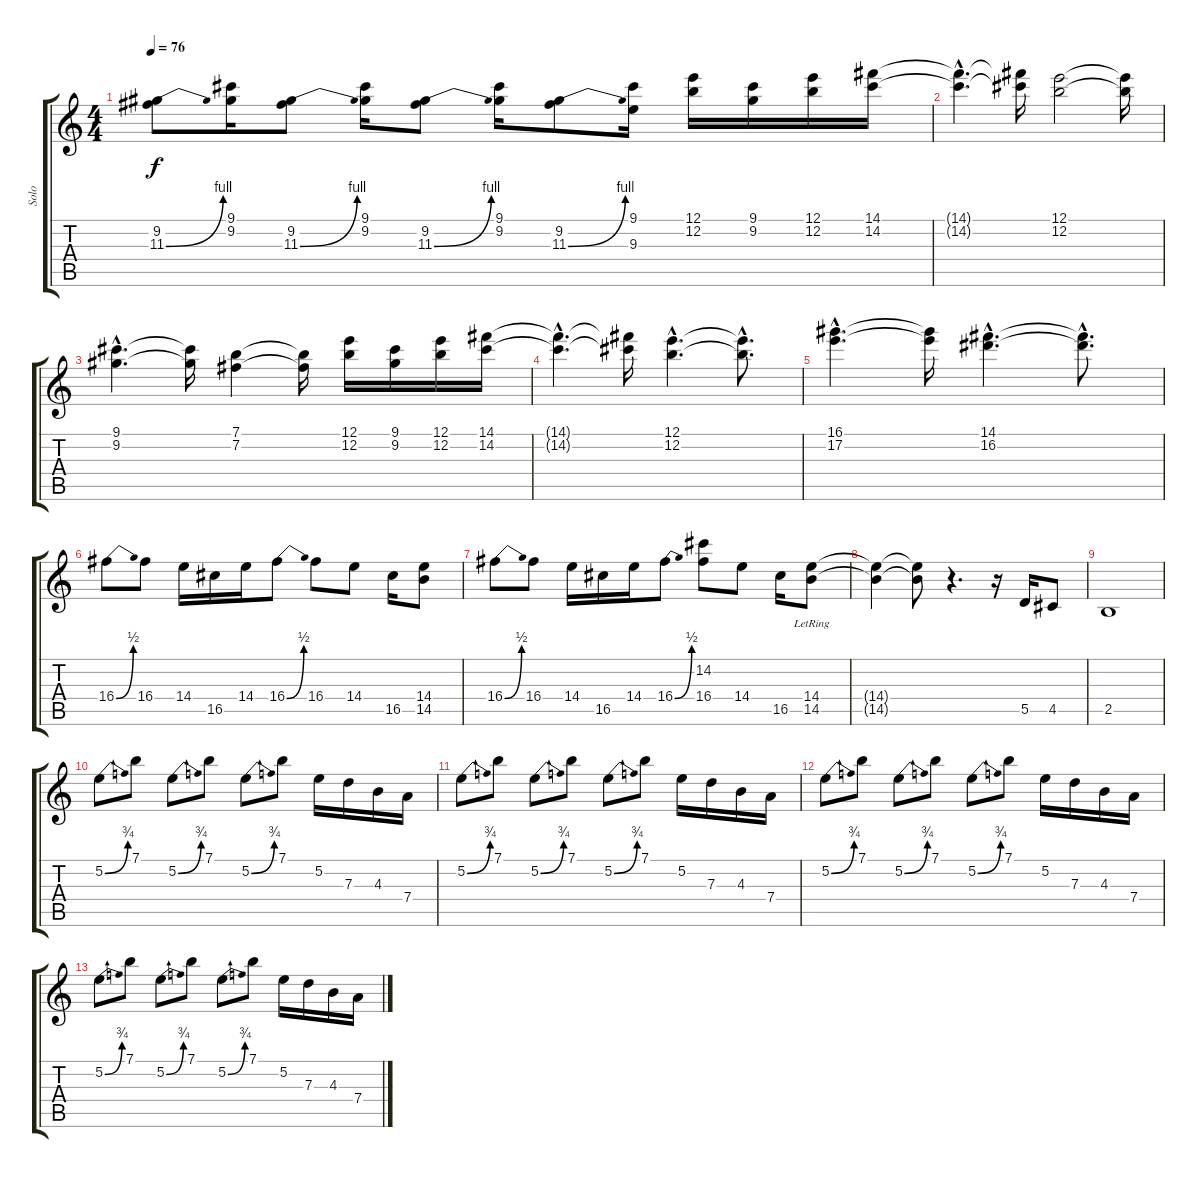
\track ("Solo" "Solo") {instrument distortionguitar}
\staff {score tabs}
\tuning (E4 B3 G3 D3 A2 E2) {hide}
\ts (4 4)
\tempo 76
\clef g2
\ks c
(9.2 11.3{be (bend 0 0 60 4)}).8{dy f} (9.1 9.2).16 (9.2 11.3{be (bend 0 0 60 4)}).8 (9.1 9.2).16 (9.2 11.3{be (bend 0 0 60 4)}).8 (9.1 9.2).16 (9.2 11.3{be (bend 0 0 60 4)}).8 (9.1 9.3).16 (12.1 12.2).16 (9.1 9.2).16 (12.1 12.2).16 (14.1 14.2).16 |
(14.1{hac t} 14.2{hac t}).4{d} (14.1{t} 14.2{t}).16 (12.1 12.2).2 (12.1{t} 12.2{t}).16 |
(9.1{hac} 9.2{hac}).4{d} (9.1{t} 9.2{t}).16 (7.1 7.2).4 (7.1{t} 7.2{t}).16 (12.1 12.2).16 (9.1 9.2).16 (12.1 12.2).16 (14.1 14.2).16 |
(14.1{hac t} 14.2{hac t}).4{d} (14.1{t} 14.2{t}).16 (12.1{hac} 12.2{hac}).4{d} (12.1{hac t} 12.2{hac t}).8{d} |
(16.1{hac} 17.2{hac}).4{d} (16.1{t} 17.2{t}).16 (14.1{hac} 16.2{hac}).4{d} (14.1{hac t} 16.2{hac t}).8{d} |
16.4{be (bend 0 0 60 2)}.8{volume 16} 16.4.8 14.4.16 16.5.16 14.4.16 16.4{be (bend 0 0 60 2)}.8 16.4.8 14.4.8 16.5.16 (14.4 14.5).8 |
16.4{be (bend 0 0 60 2)}.8 16.4.8 14.4.16 16.5.16 14.4.16 16.4{be (bend 0 0 60 2)}.8 (14.2 16.4).8 14.4.8 16.5.16 (14.4{lr} 14.5{lr}).8 |
(14.4{t} 14.5{t}).4 (14.4{t} 14.5{t}).8 r.4{d} r.16 5.5.16{volume 16} 4.5.8 |
2.5.1{volume 10} |
5.2{be (bend 0 0 60 3)}.8{volume 6} 7.1.8 5.2{be (bend 0 0 60 3)}.8 7.1.8 5.2{be (bend 0 0 60 3)}.8 7.1.8 5.2.16 7.3.16 4.3.16 7.4.16 |
5.2{be (bend 0 0 60 3)}.8 7.1.8 5.2{be (bend 0 0 60 3)}.8 7.1.8 5.2{be (bend 0 0 60 3)}.8 7.1.8 5.2.16 7.3.16 4.3.16 7.4.16 |
5.2{be (bend 0 0 60 3)}.8{volume 0} 7.1.8 5.2{be (bend 0 0 60 3)}.8 7.1.8 5.2{be (bend 0 0 60 3)}.8 7.1.8 5.2.16 7.3.16 4.3.16 7.4.16 |
5.2{be (bend 0 0 60 3)}.8 7.1.8 5.2{be (bend 0 0 60 3)}.8 7.1.8 5.2{be (bend 0 0 60 3)}.8 7.1.8 5.2.16 7.3.16 4.3.16 7.4.16
